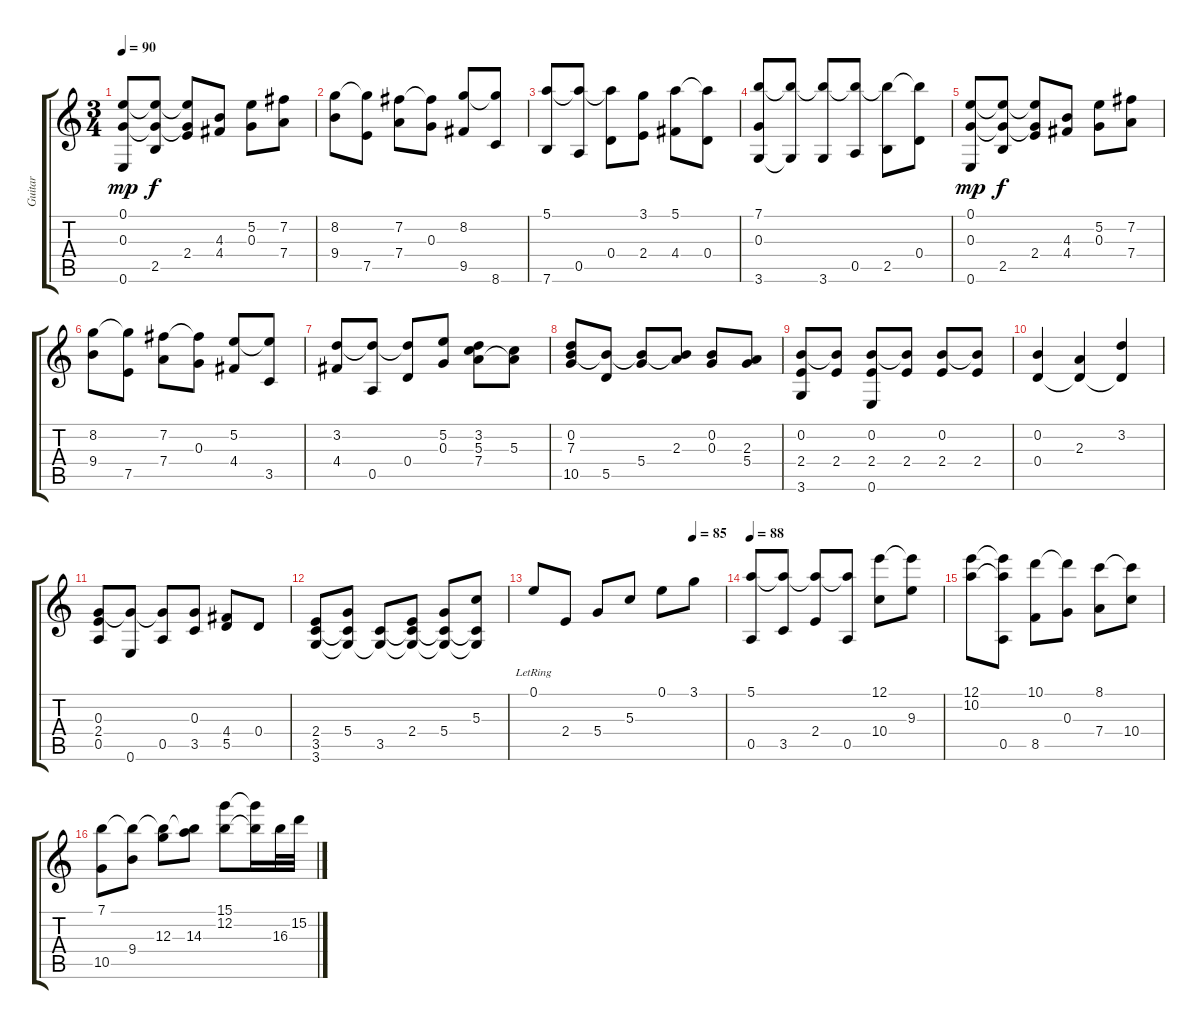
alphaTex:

\track ("Guitar" "Guitar") {instrument acousticguitarsteel}
\staff {score tabs}
\tuning (E4 B3 G3 D3 A2 E2) {hide}
\ts (3 4)
\tempo 90
\clef g2
\ks c
(0.1 0.3 0.6).8{dy mp} (0.1{t} 0.3{t} 2.5).8{dy f} (0.1{t} 0.3{t} 2.4).8 (4.3 4.4).8 (5.2 0.3).8 (7.2 7.4).8 |
(8.2 9.4).8 (8.2{t} 7.5).8 (7.2 7.4).8 (7.2{t} 0.3).8 (8.2 9.5).8 (8.2{t} 8.6).8 |
(5.1 7.6).8 (5.1{t} 0.5).8 (5.1{t} 0.4).8 (3.1 2.4).8 (5.1 4.4).8 (5.1{t} 0.4).8 |
(7.1 0.3 3.6).8 (7.1{t} 3.6{t}).8 (7.1{t} 3.6).8 (7.1{t} 0.5).8 (7.1{t} 2.5).8 (7.1{t} 0.4).8 |
(0.1 0.3 0.6).8{dy mp} (0.1{t} 0.3{t} 2.5).8{dy f} (0.1{t} 0.3{t} 2.4).8 (4.3 4.4).8 (5.2 0.3).8 (7.2 7.4).8 |
(8.2 9.4).8 (8.2{t} 7.5).8 (7.2 7.4).8 (7.2{t} 0.3).8 (5.2 4.4).8 (5.2{t} 3.5).8 |
(3.2 4.4).8 (3.2{t} 0.5).8 (3.2{t} 0.4).8 (5.2 0.3).8 (3.2 5.3 7.4).8 (5.3 7.4{t}).8 |
(0.2 7.3 10.5).8 (0.2{t} 5.5).8 (0.2{t} 5.4).8 (0.2{t} 2.3).8 (0.2 0.3).8 (2.3 5.4).8 |
(0.2 2.4 3.6).8 (0.2{t} 2.4).8 (0.2 2.4 0.6).8 (0.2{t} 2.4).8 (0.2 2.4).8 (0.2{t} 2.4).8 |
(0.2 0.4).4 (2.3 0.4{t}).4 (3.2 0.4{t}).4 |
(0.3 2.4 0.5).8 (0.3{t} 0.6).8 (0.3{t} 0.5).8 (0.3 3.5).8 (4.4 5.5).8 0.4.8 |
(2.4 3.5 3.6).8 (5.4 3.5{t} 3.6{t}).8 (3.5 3.6{t}).8 (2.4 3.5{t} 3.6{t}).8 (5.4 3.5{t} 3.6{t}).8 (5.3 3.5{t} 3.6{t}).8 |
\tempo (85 0.8333333333333334)
0.1{lr}.8 2.4.8 5.4.8 5.3.8 0.1.8 3.1.8 |
\tempo 88
(5.1 0.5).8 (5.1{t} 3.5).8 (5.1{t} 2.4).8 (5.1{t} 0.5).8 (12.1 10.4).8 (12.1{t} 9.3).8 |
(12.1 10.2).8 (12.1{t} 10.2{t} 0.5).8 (10.1 8.5).8 (10.1{t} 0.3).8 (8.1 7.4).8 (8.1{t} 10.4).8 |
(7.1 10.5).8 (7.1{t} 9.4).8 (7.1{t} 12.3).8 (7.1{t} 14.3).8 (15.1 12.2).8 (15.1{t} 12.2{t}).16 16.3.32 15.2.32
